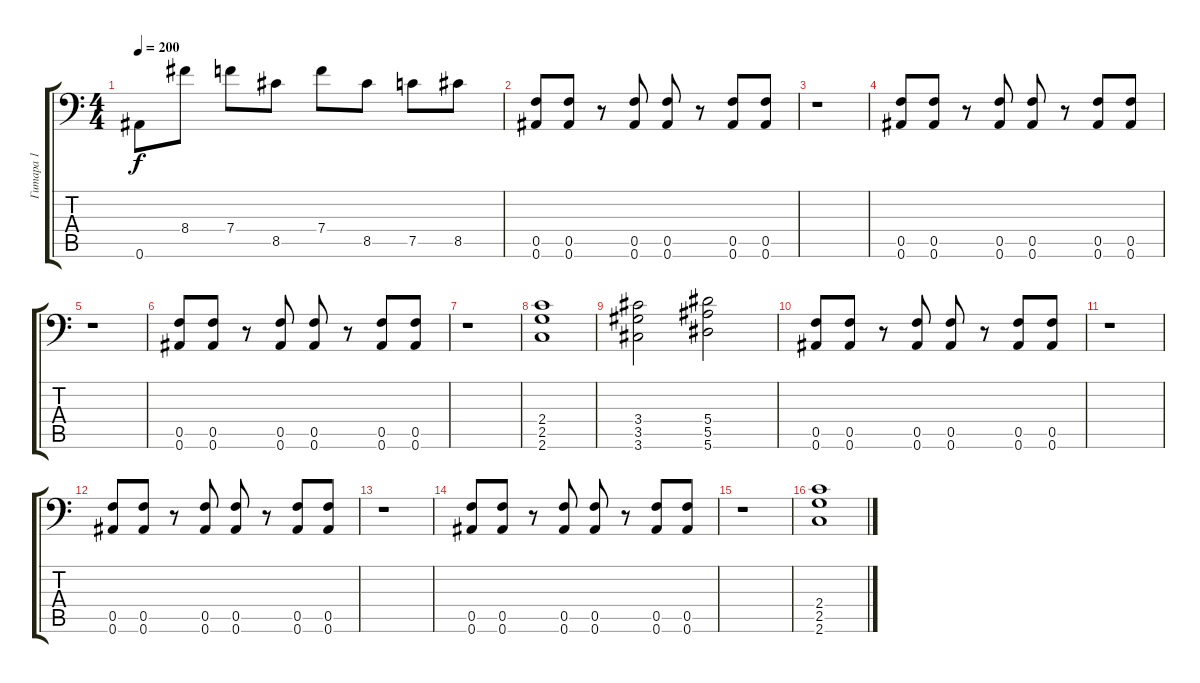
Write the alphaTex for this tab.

\track ("Гитара 1" "Гитара 1") {instrument distortionguitar}
\staff {score tabs}
\tuning (C4 G3 Eb3 Bb2 F2 Bb1) {hide}
\ts (4 4)
\tempo 200
\clef f4
\ks c
0.6.8{dy f} 8.4.8 7.4.8 8.5.8 7.4.8 8.5.8 7.5.8 8.5.8 |
(0.5 0.6).8 (0.5 0.6).8 r.8 (0.5 0.6).8 (0.5 0.6).8 r.8 (0.5 0.6).8 (0.5 0.6).8 |
r.1 |
(0.5 0.6).8 (0.5 0.6).8 r.8 (0.5 0.6).8 (0.5 0.6).8 r.8 (0.5 0.6).8 (0.5 0.6).8 |
r.1 |
(0.5 0.6).8 (0.5 0.6).8 r.8 (0.5 0.6).8 (0.5 0.6).8 r.8 (0.5 0.6).8 (0.5 0.6).8 |
r.1 |
(2.4 2.5 2.6).1 |
(3.4 3.5 3.6).2 (5.4 5.5 5.6).2 |
(0.5 0.6).8 (0.5 0.6).8 r.8 (0.5 0.6).8 (0.5 0.6).8 r.8 (0.5 0.6).8 (0.5 0.6).8 |
r.1 |
(0.5 0.6).8 (0.5 0.6).8 r.8 (0.5 0.6).8 (0.5 0.6).8 r.8 (0.5 0.6).8 (0.5 0.6).8 |
r.1 |
(0.5 0.6).8 (0.5 0.6).8 r.8 (0.5 0.6).8 (0.5 0.6).8 r.8 (0.5 0.6).8 (0.5 0.6).8 |
r.1 |
(2.4 2.5 2.6).1
